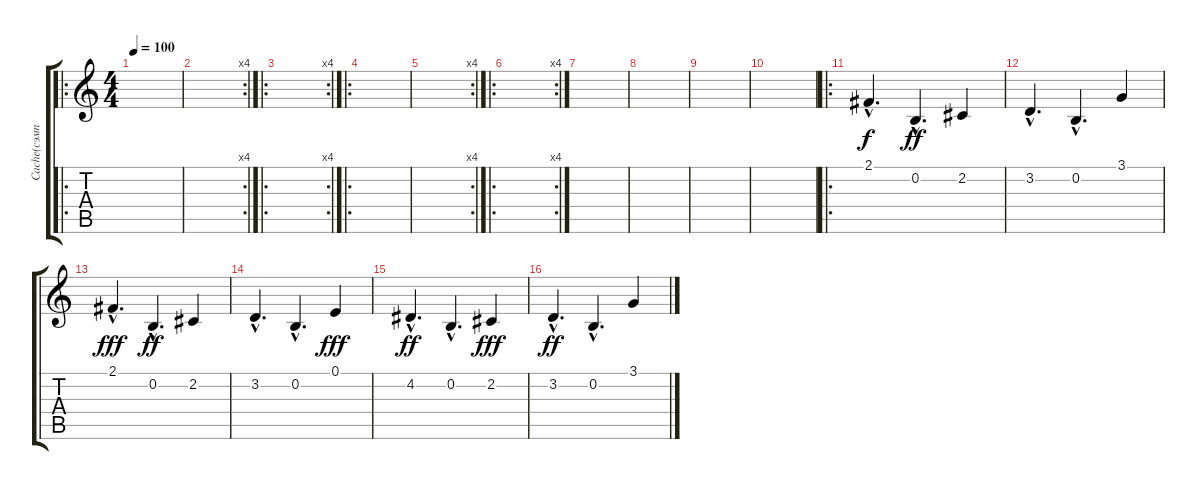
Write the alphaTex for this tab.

\track ("Cache(сэмплы2)" "Cache(сэмп") {instrument electricgrandpiano}
\staff {score tabs}
\tuning (E4 B3 G3 D3 A2 E2) {hide}
\ro
\ts (4 4)
\tempo 100
\clef g2
\ks c
|
\rc 4
|
\ro
\rc 4
|
\ro
|
\rc 4
|
\ro
\rc 4
|
|
|
|
|
\ro
2.1{hac}.4{d} 0.2{hac}.4{d dy ff} 2.2.4 |
3.2{hac}.4{d} 0.2{hac}.4{d} 3.1.4 |
2.1{hac}.4{d dy fff} 0.2{hac}.4{d dy ff} 2.2.4 |
3.2{hac}.4{d} 0.2{hac}.4{d} 0.1.4{dy fff} |
4.2{hac}.4{d dy ff} 0.2{hac}.4{d} 2.2.4{dy fff} |
3.2{hac}.4{d dy ff} 0.2{hac}.4{d} 3.1.4
